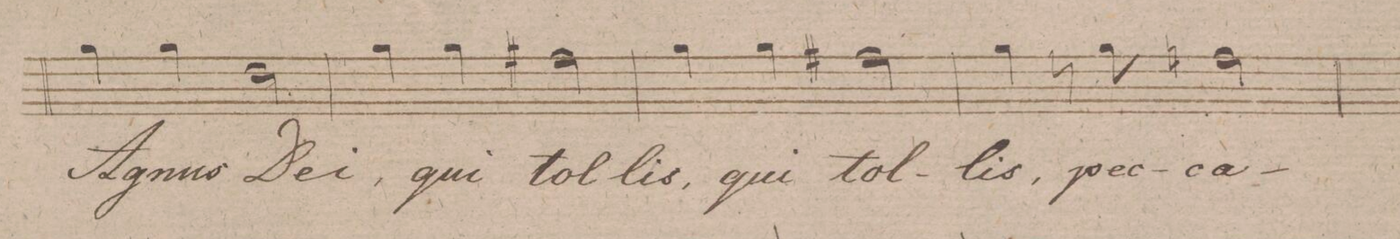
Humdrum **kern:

**kern	**text
*I"Basso	*
*clefF4	*
*k[f#]	*
*met(c)	*
*M4/4	*
4B	A-
4B	-gnus
2F#	De-
=33	=33
4B	-i,
4B	qui
2A#X	tol-
=34	=34
4B	-lis,
4B	qui
2A#X	tol-
=35	=35
4B	-lis
8r	.
8B	pec-
2An	-ca-
=36	=36
*-	*-
